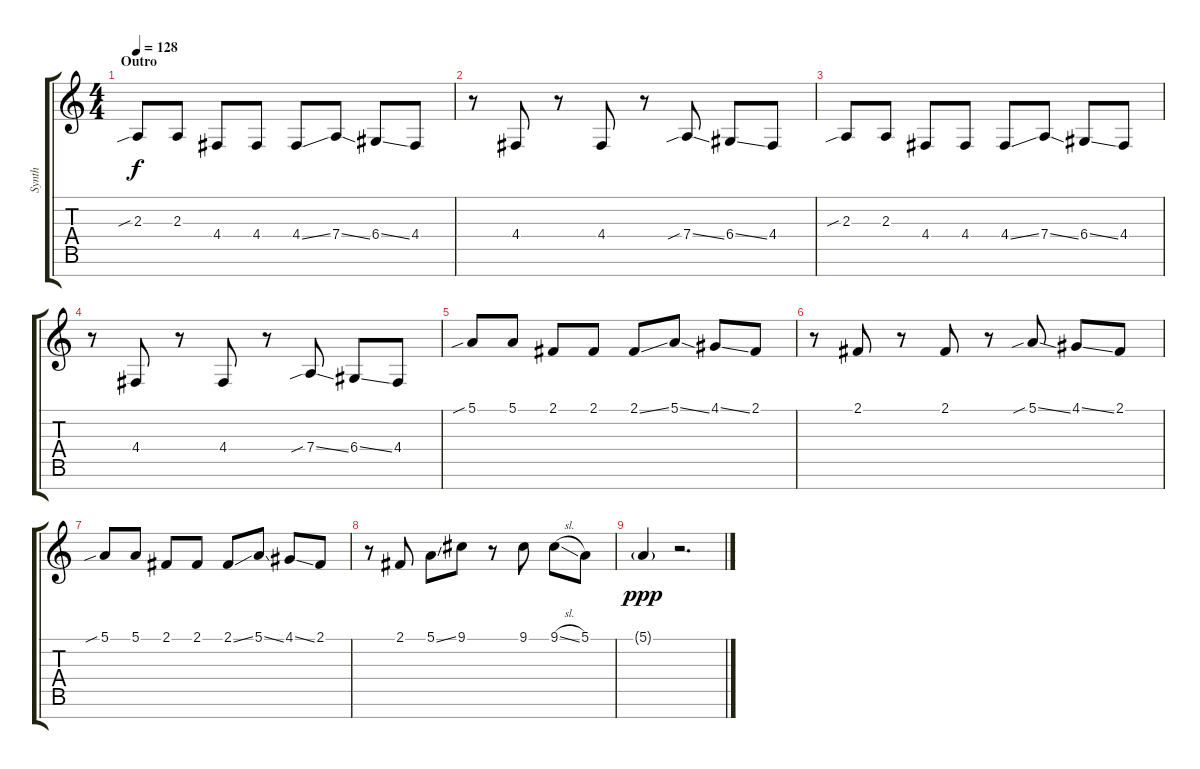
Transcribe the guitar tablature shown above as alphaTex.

\track ("Synth" "Synth") {instrument altosax}
\staff {score tabs}
\tuning (E4 B3 G3 D3 A2 E2 B1) {hide}
\ts (4 4)
\section ("" "Outro")
\tempo 128
\clef g2
\ks c
2.3{sib}.8{dy f volume 15 instrument altosax} 2.3.8 4.4.8 4.4.8 4.4{ss}.8 7.4{ss}.8 6.4{ss}.8 4.4.8 |
r.8 4.4.8 r.8 4.4.8 r.8 7.4{sib ss}.8 6.4{ss}.8 4.4.8 |
2.3{sib}.8 2.3.8 4.4.8 4.4.8 4.4{ss}.8 7.4{ss}.8 6.4{ss}.8 4.4.8 |
r.8 4.4.8 r.8 4.4.8 r.8 7.4{sib ss}.8 6.4{ss}.8 4.4.8 |
5.1{sib}.8 5.1.8 2.1.8 2.1.8 2.1{ss}.8 5.1{ss}.8 4.1{ss}.8 2.1.8 |
r.8 2.1.8 r.8 2.1.8 r.8 5.1{sib ss}.8 4.1{ss}.8 2.1.8 |
5.1{sib}.8 5.1.8 2.1.8 2.1.8 2.1{ss}.8 5.1{ss}.8 4.1{ss}.8 2.1.8 |
r.8 2.1.8 5.1{ss}.8 9.1.8 r.8 9.1.8 9.1{sl}.8 5.1.8 |
5.1{g}.4{dy ppp} r.2{d}
